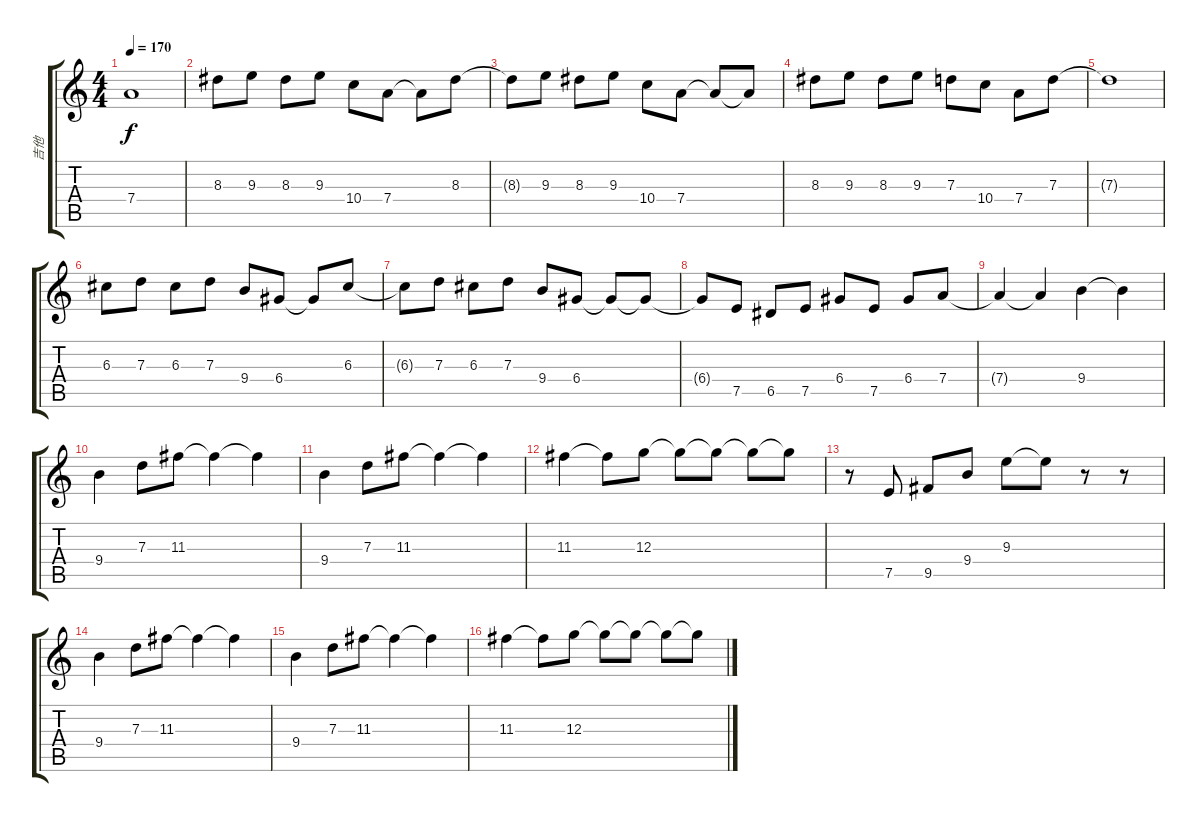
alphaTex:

\track ("吉他" "吉他") {instrument overdrivenguitar}
\staff {score tabs}
\tuning (E4 B3 G3 D3 A2 E2) {hide}
\ts (4 4)
\tempo 170
\clef g2
\ks c
7.4{t}.1{dy f} |
8.3.8 9.3.8 8.3.8 9.3.8 10.4.8 7.4.8 7.4{t}.8 8.3.8 |
8.3{t}.8 9.3.8 8.3.8 9.3.8 10.4.8 7.4.8 7.4{t}.8 7.4{t}.8 |
8.3.8 9.3.8 8.3.8 9.3.8 7.3.8 10.4.8 7.4.8 7.3.8 |
7.3{t}.1 |
6.3.8 7.3.8 6.3.8 7.3.8 9.4.8 6.4.8 6.4{t}.8 6.3.8 |
6.3{t}.8 7.3.8 6.3.8 7.3.8 9.4.8 6.4.8 6.4{t}.8 6.4{t}.8 |
6.4{t}.8 7.5.8 6.5.8 7.5.8 6.4.8 7.5.8 6.4.8 7.4.8 |
7.4{t}.4 7.4{t}.4 9.4.4 9.4{t}.4 |
9.4.4 7.3.8 11.3.8 11.3{t}.4 11.3{t}.4 |
9.4.4 7.3.8 11.3.8 11.3{t}.4 11.3{t}.4 |
11.3.4 11.3{t}.8 12.3.8 12.3{t}.8 12.3{t}.8 12.3{t}.8 12.3{t}.8 |
r.8 7.5.8 9.5.8 9.4.8 9.3.8 9.3{t}.8 r.8 r.8 |
9.4.4 7.3.8 11.3.8 11.3{t}.4 11.3{t}.4 |
9.4.4 7.3.8 11.3.8 11.3{t}.4 11.3{t}.4 |
11.3.4 11.3{t}.8 12.3.8 12.3{t}.8 12.3{t}.8 12.3{t}.8 12.3{t}.8
